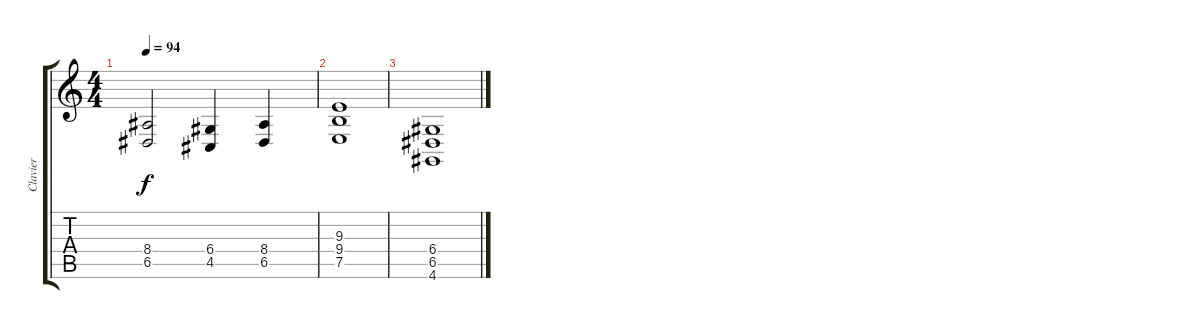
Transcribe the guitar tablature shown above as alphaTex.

\track ("Clavier" "Clavier") {instrument acousticgrandpiano}
\staff {score tabs}
\tuning (E4 B3 G3 D3 A2 E2) {hide}
\ts (4 4)
\tempo 94
\clef g2
\ks c
(8.4 6.5).2{dy f} (6.4 4.5).4 (8.4 6.5).4 |
(9.3 9.4 7.5).1 |
(6.4 6.5 4.6).1{instrument stringensemble1}
